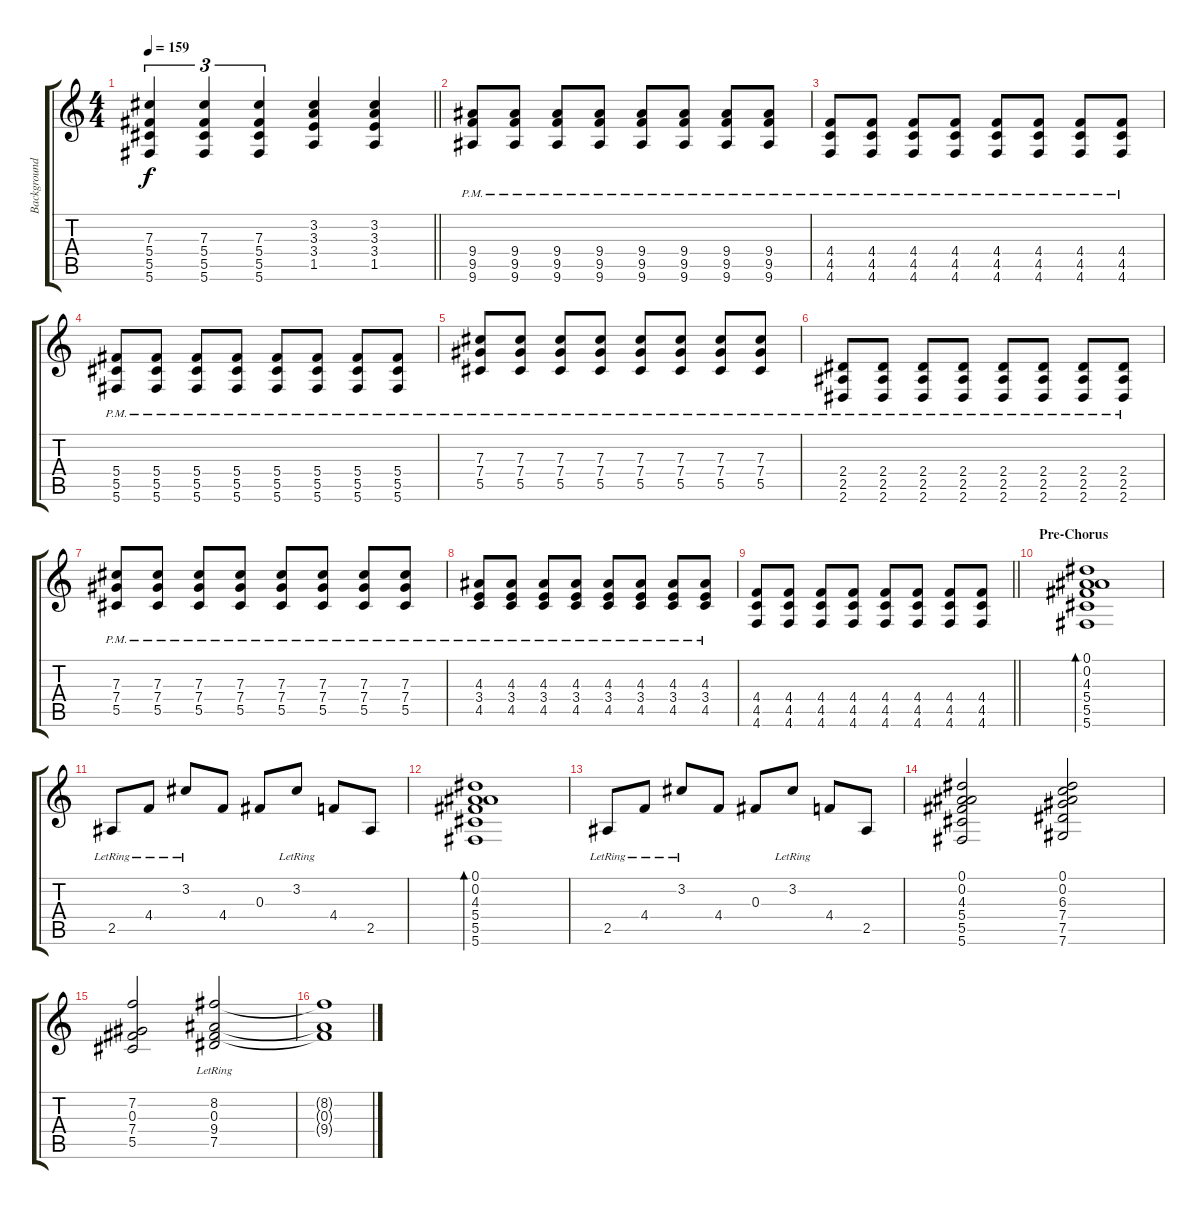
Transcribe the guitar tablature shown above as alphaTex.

\track ("Background Guitar" "Background") {instrument distortionguitar}
\staff {score tabs}
\tuning (Eb4 Bb3 Gb3 Db3 Ab2 Db2) {hide}
\ts (4 4)
\tempo 159
\clef g2
\barLineRight lightlight
\ks c
(7.3 5.4 5.5 5.6).4{tu (3 2) dy f} (7.3 5.4 5.5 5.6).4{tu (3 2)} (7.3 5.4 5.5 5.6).4{tu (3 2)} (3.2 3.3 3.4 1.5).4 (3.2 3.3 3.4 1.5).4 |
(9.4{pm} 9.5{pm} 9.6{pm}).8 (9.4{pm} 9.5{pm} 9.6{pm}).8 (9.4{pm} 9.5{pm} 9.6{pm}).8 (9.4{pm} 9.5{pm} 9.6{pm}).8 (9.4{pm} 9.5{pm} 9.6{pm}).8 (9.4{pm} 9.5{pm} 9.6{pm}).8 (9.4{pm} 9.5{pm} 9.6{pm}).8 (9.4{pm} 9.5{pm} 9.6{pm}).8 |
(4.4{pm} 4.5{pm} 4.6{pm}).8 (4.4{pm} 4.5{pm} 4.6{pm}).8 (4.4{pm} 4.5{pm} 4.6{pm}).8 (4.4{pm} 4.5{pm} 4.6{pm}).8 (4.4{pm} 4.5{pm} 4.6{pm}).8 (4.4{pm} 4.5{pm} 4.6{pm}).8 (4.4{pm} 4.5{pm} 4.6{pm}).8 (4.4{pm} 4.5{pm} 4.6{pm}).8 |
(5.4{pm} 5.5{pm} 5.6{pm}).8 (5.4{pm} 5.5{pm} 5.6{pm}).8 (5.4{pm} 5.5{pm} 5.6{pm}).8 (5.4{pm} 5.5{pm} 5.6{pm}).8 (5.4{pm} 5.5{pm} 5.6{pm}).8 (5.4{pm} 5.5{pm} 5.6{pm}).8 (5.4{pm} 5.5{pm} 5.6{pm}).8 (5.4{pm} 5.5{pm} 5.6{pm}).8 |
(7.3{pm} 7.4{pm} 5.5{pm}).8 (7.3{pm} 7.4{pm} 5.5{pm}).8 (7.3{pm} 7.4{pm} 5.5{pm}).8 (7.3{pm} 7.4{pm} 5.5{pm}).8 (7.3{pm} 7.4{pm} 5.5{pm}).8 (7.3{pm} 7.4{pm} 5.5{pm}).8 (7.3{pm} 7.4{pm} 5.5{pm}).8 (7.3{pm} 7.4{pm} 5.5{pm}).8 |
(2.4{pm} 2.5{pm} 2.6{pm}).8 (2.4{pm} 2.5{pm} 2.6{pm}).8 (2.4{pm} 2.5{pm} 2.6{pm}).8 (2.4{pm} 2.5{pm} 2.6{pm}).8 (2.4{pm} 2.5{pm} 2.6{pm}).8 (2.4{pm} 2.5{pm} 2.6{pm}).8 (2.4{pm} 2.5{pm} 2.6{pm}).8 (2.4{pm} 2.5{pm} 2.6{pm}).8 |
(7.3{pm} 7.4{pm} 5.5{pm}).8 (7.3{pm} 7.4{pm} 5.5{pm}).8 (7.3{pm} 7.4{pm} 5.5{pm}).8 (7.3{pm} 7.4{pm} 5.5{pm}).8 (7.3{pm} 7.4{pm} 5.5{pm}).8 (7.3{pm} 7.4{pm} 5.5{pm}).8 (7.3{pm} 7.4{pm} 5.5{pm}).8 (7.3{pm} 7.4{pm} 5.5{pm}).8 |
(4.3{pm} 3.4{pm} 4.5{pm}).8 (4.3{pm} 3.4{pm} 4.5{pm}).8 (4.3{pm} 3.4{pm} 4.5{pm}).8 (4.3{pm} 3.4{pm} 4.5{pm}).8 (4.3{pm} 3.4{pm} 4.5{pm}).8 (4.3{pm} 3.4{pm} 4.5{pm}).8 (4.3{pm} 3.4{pm} 4.5{pm}).8 (4.3{pm} 3.4{pm} 4.5{pm}).8 |
\barLineRight lightlight
(4.4 4.5 4.6).8 (4.4 4.5 4.6).8 (4.4 4.5 4.6).8 (4.4 4.5 4.6).8 (4.4 4.5 4.6).8 (4.4 4.5 4.6).8 (4.4 4.5 4.6).8 (4.4 4.5 4.6).8 |
\section ("" "Pre-Chorus")
(0.1 0.2 4.3 5.4 5.5 5.6).1{bd 120 instrument electricguitarclean} |
2.5{lr}.8 4.4{lr}.8 3.2{lr}.8 4.4.8 0.3.8 3.2{lr}.8 4.4.8 2.5.8 |
(0.1 0.2 4.3 5.4 5.5 5.6).1{bd 120 instrument electricguitarclean} |
2.5{lr}.8 4.4{lr}.8 3.2{lr}.8 4.4.8 0.3.8 3.2{lr}.8 4.4.8 2.5.8 |
(0.1 0.2 4.3 5.4 5.5 5.6).2 (0.1 0.2 6.3 7.4 7.5 7.6).2 |
(7.2 0.3 7.4 5.5).2 (8.2{lr} 0.3{lr} 9.4{lr} 7.5).2 |
(8.2{t} 0.3{t} 9.4{t}).1
